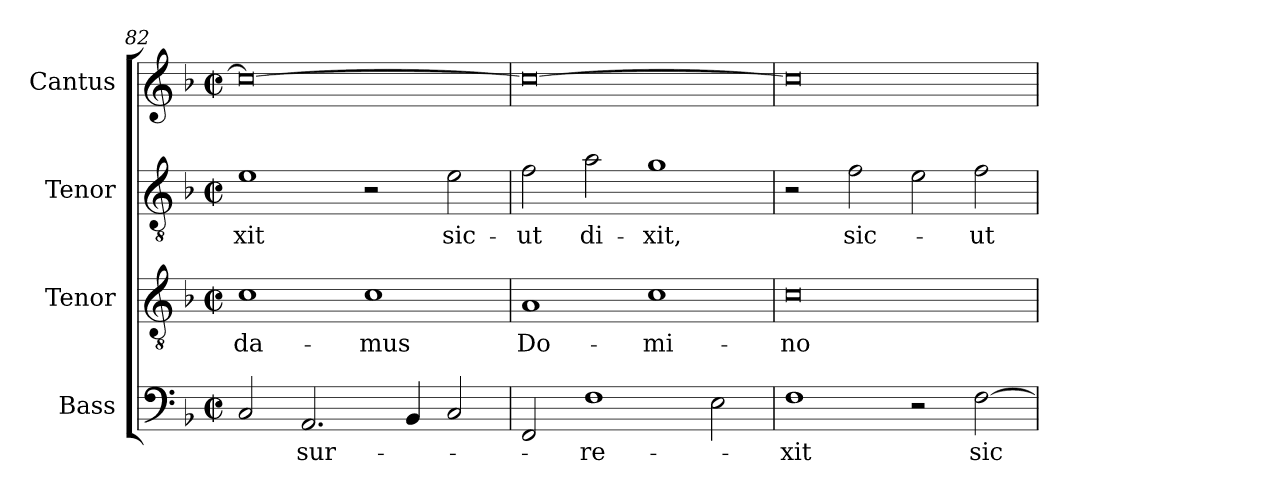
**kern	**text	**kern	**text	**kern	**text	**kern
*part4	*part4	*part3	*part3	*part2	*part2	*part1
*staff4	*staff4	*staff3	*staff3	*staff2	*staff2	*staff1
*I"Bass	*	*I"Tenor	*	*I"Tenor	*	*I"Cantus
*	*	*I'Tenor	*	*	*	*
*clefF4	*	*clefGv2	*	*clefGv2	*	*clefG2
*	*	*ITrd7c12	*	*ITrd7c12	*	*
*k[b-]	*	*k[b-]	*	*k[b-]	*	*k[b-]
*F:	*	*F:	*	*F:	*	*F:
*M2/2	*	*M2/2	*	*M2/2	*	*M2/2
*met(c|)	*	*met(c|)	*	*met(c|)	*	*met(c|)
=82	=82	=82	=82	=82	=82	=82
!	!	!	!LO:LY:b:color=#000000	!	!	!
!	!	!	!	!	!LO:LY:b:color=#000000	!
2Ci/	.	1Ci	-da-	1Ei	-xit	0cci_>
!	!LO:LY:b:color=#000000	!	!	!	!	!
2.AAi/	-sur-	.	.	.	.	.
!	!	!	!LO:LY:b:color=#000000	!	!	!
.	.	1Ci	-mus	2r	.	.
4BB-i/	.	.	.	.	.	.
!	!	!	!	!	!LO:LY:b:color=#000000	!
2Ci/	.	.	.	2Ei\	sic-	.
=83	=83	=83	=83	=83	=83	=83
!	!	!	!LO:LY:b:color=#000000	!	!	!
!	!	!	!	!	!LO:LY:b:color=#000000	!
2FFi/	.	1AAi	Do-	2Fi\	-ut	0cci_>
!	!LO:LY:b:color=#000000	!	!	!	!	!
!	!	!	!	!	!LO:LY:b:color=#000000	!
1Fi	-re-	.	.	2Ai\	di-	.
!	!	!	!LO:LY:b:color=#000000	!	!	!
!	!	!	!	!	!LO:LY:b:color=#000000	!
.	.	1Ci	-mi-	1Gi	-xit,	.
2Ei\	.	.	.	.	.	.
=84	=84	=84	=84	=84	=84	=84
!	!LO:LY:b:color=#000000	!	!	!	!	!
!	!	!	!LO:LY:b:color=#000000	!	!	!
1Fi	-xit	0Ci	-no	2r	.	0cci]
!	!	!	!	!	!LO:LY:b:color=#000000	!
.	.	.	.	2Fi\	sic-	.
2r	.	.	.	2Ei\	.	.
!	!LO:LY:b:color=#000000	!	!	!	!	!
!	!	!	!	!	!LO:LY:b:color=#000000	!
[>2Fi\	sic-	.	.	2Fi\	-ut	.
=	=	=	=	=	=	=
*-	*-	*-	*-	*-	*-	*-
